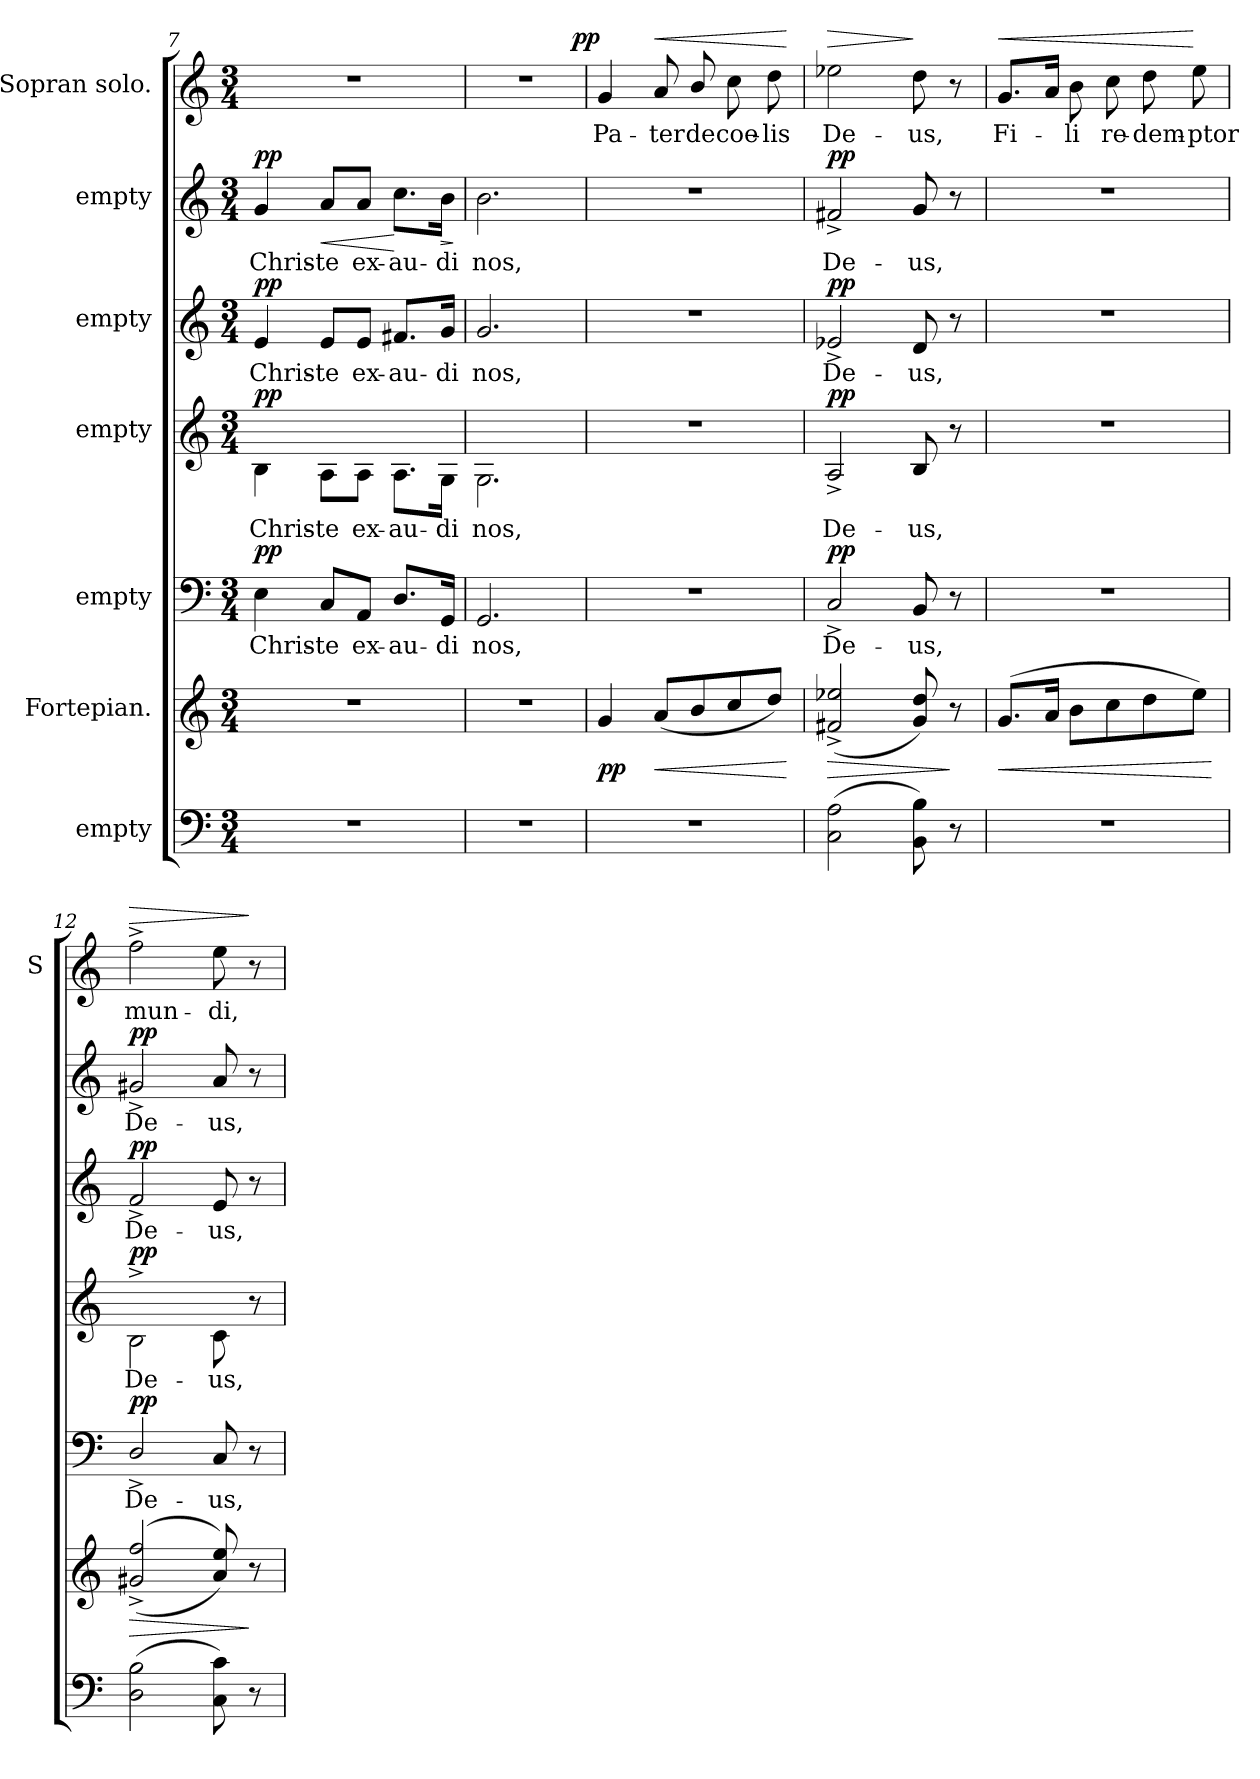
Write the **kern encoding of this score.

**kern	**kern	**dynam	**kern	**text	**dynam	**kern	**text	**dynam	**kern	**text	**dynam	**kern	**text	**dynam	**kern	**text	**dynam
*part7	*part6	*part6	*part5	*part5	*part5	*part4	*part4	*part4	*part3	*part3	*part3	*part2	*part2	*part2	*part1	*part1	*part1
*staff7	*staff6	*staff6	*staff5	*staff5	*staff5	*staff4	*staff4	*staff4	*staff3	*staff3	*staff3	*staff2	*staff2	*staff2	*staff1	*staff1	*staff1
*I"empty	*I"Fortepian.	*	*I"empty	*	*	*I"empty	*	*	*I"empty	*	*	*I"empty	*	*	*I"Sopran solo.	*	*
*	*	*	*	*	*	*	*	*	*	*	*	*	*	*	*I'S	*	*
*clefF4	*clefG2	*	*clefF4	*	*	*clefG2	*	*	*clefG2	*	*	*clefG2	*	*	*clefG2	*	*
*	*	*	*	*	*	*ITrd7c12	*	*	*	*	*	*	*	*	*	*	*
*k[]	*k[]	*	*k[]	*	*	*k[]	*	*	*k[]	*	*	*k[]	*	*	*k[]	*	*
*C:	*C:	*	*C:	*	*	*C:	*	*	*C:	*	*	*C:	*	*	*C:	*	*
*M3/4	*M3/4	*	*M3/4	*	*	*M3/4	*	*	*M3/4	*	*	*M3/4	*	*	*M3/4	*	*
=7	=7	=7	=7	=7	=7	=7	=7	=7	=7	=7	=7	=7	=7	=7	=7	=7	=7
!	!	!	!	!	!LO:DY:a	!	!	!LO:DY:a	!	!	!LO:DY:a	!	!	!LO:DY:a	!	!	!
2.r	2.r	.	4E\	Chris-	pp	4BB\	Chris-	pp	4e/	Chris-	pp	4g/	Chris-	pp	2.r	.	.
!	!	!	!	!	!	!	!	!	!	!	!	!	!	!LO:HP:b	!	!	!
.	.	.	8C/L	-te	.	8AA\L	-te	.	8e/L	-te	.	8a/L	-te	<	.	.	.
.	.	.	8AA/J	ex-	.	8AA\J	ex-	.	8e/J	ex-	.	8a/J	ex-	.	.	.	.
.	.	.	8.D/L	-au-	.	8.AA\L	-au-	.	8.f#X/L	-au-	.	8.cc\L	-au-	[	.	.	.
!	!	!	!	!	!	!	!	!	!	!	!	!	!	!LO:HP:b	!	!	!
.	.	.	16GG/Jk	-di	.	16GG\Jk	-di	.	16g/Jk	-di	.	16b\Jk	-di	>	.	.	.
.	.	.	.	.	.	.	.	.	.	.	.	.	.	]	.	.	.
=8	=8	=8	=8	=8	=8	=8	=8	=8	=8	=8	=8	=8	=8	=8	=8	=8	=8
2.r	2.r	.	2.GG/	nos,	.	2.GG\	nos,	.	2.g/	nos,	.	2.b\	nos,	.	2.r	.	.
=9	=9	=9	=9	=9	=9	=9	=9	=9	=9	=9	=9	=9	=9	=9	=9	=9	=9
!	!	!	!	!	!	!	!	!	!	!	!	!	!	!	!	!	!LO:DY:b:rj
2.r	4g/	pp	2.r	.	.	2.r	.	.	2.r	.	.	2.r	.	.	4g/	Pa-	pp
!	!	!LO:HP:b	!	!	!	!	!	!	!	!	!	!	!	!	!	!	!LO:HP:a
.	(8a/L	<	.	.	.	.	.	.	.	.	.	.	.	.	8a/	-ter	<
.	8b/	.	.	.	.	.	.	.	.	.	.	.	.	.	8b/	de	.
.	8cc/	.	.	.	.	.	.	.	.	.	.	.	.	.	8cc\	coe-	.
.	8dd/J)	.	.	.	.	.	.	.	.	.	.	.	.	.	8dd\	-lis	.
.	.	[	.	.	.	.	.	.	.	.	.	.	.	.	.	.	[
=10	=10	=10	=10	=10	=10	=10	=10	=10	=10	=10	=10	=10	=10	=10	=10	=10	=10
!	!	!LO:HP:b	!	!	!LO:DY:a	!	!	!LO:DY:a	!	!	!LO:DY:a	!	!	!LO:DY:a	!	!	!LO:HP:a
(2C\ 2A\	(2f#X^>/ 2ee-X^>/	>	2C^/	De-	pp	2AA^/	De-	pp	2e-X^/	De-	pp	2f#X^/	De-	pp	2ee-X\	De-	>
8BB\ 8B\)	8g/ 8dd/)	.	8BB/	-us,	.	8BB/	-us,	.	8d/	-us,	.	8g/	-us,	.	8dd\	-us,	]
8r	8r	]	8r	.	.	8r	.	.	8r	.	.	8r	.	.	8r	.	.
=11	=11	=11	=11	=11	=11	=11	=11	=11	=11	=11	=11	=11	=11	=11	=11	=11	=11
!	!	!LO:HP:b	!	!	!	!	!	!	!	!	!	!	!	!	!	!	!LO:HP:a
2.r	(>8.g/L	<	2.r	.	.	2.r	.	.	2.r	.	.	2.r	.	.	8.g/L	Fi-	<
.	16a/Jk	.	.	.	.	.	.	.	.	.	.	.	.	.	16a/Jk	.	.
.	8b\L	.	.	.	.	.	.	.	.	.	.	.	.	.	8b\	-li	.
.	8cc\	.	.	.	.	.	.	.	.	.	.	.	.	.	8cc\	re-	.
.	8dd\	.	.	.	.	.	.	.	.	.	.	.	.	.	8dd\	-dem-	.
.	8ee\J)	.	.	.	.	.	.	.	.	.	.	.	.	.	8ee\	-ptor	[
.	.	[	.	.	.	.	.	.	.	.	.	.	.	.	.	.	.
=12	=12	=12	=12	=12	=12	=12	=12	=12	=12	=12	=12	=12	=12	=12	=12	=12	=12
!	!	!LO:HP:b	!	!	!LO:DY:a	!	!	!LO:DY:a	!	!	!LO:DY:a	!	!	!LO:DY:a	!	!	!LO:HP:a
(2D\ 2B\	(<(>2g#X^>/ 2ff^>/	>	2D^/	De-	pp	2BB^\	De-	pp	2f^/	De-	pp	2g#X^/	De-	pp	2ff^\	mun-	>
8C\ 8c\)	8a/ 8ee/))	.	8C/	-us,	.	8C\	-us,	.	8e/	-us,	.	8a/	-us,	.	8ee\	-di,	.
8r	8r	]	8r	.	.	8r	.	.	8r	.	.	8r	.	.	8r	.	]
=	=	=	=	=	=	=	=	=	=	=	=	=	=	=	=	=	=
*-	*-	*-	*-	*-	*-	*-	*-	*-	*-	*-	*-	*-	*-	*-	*-	*-	*-
